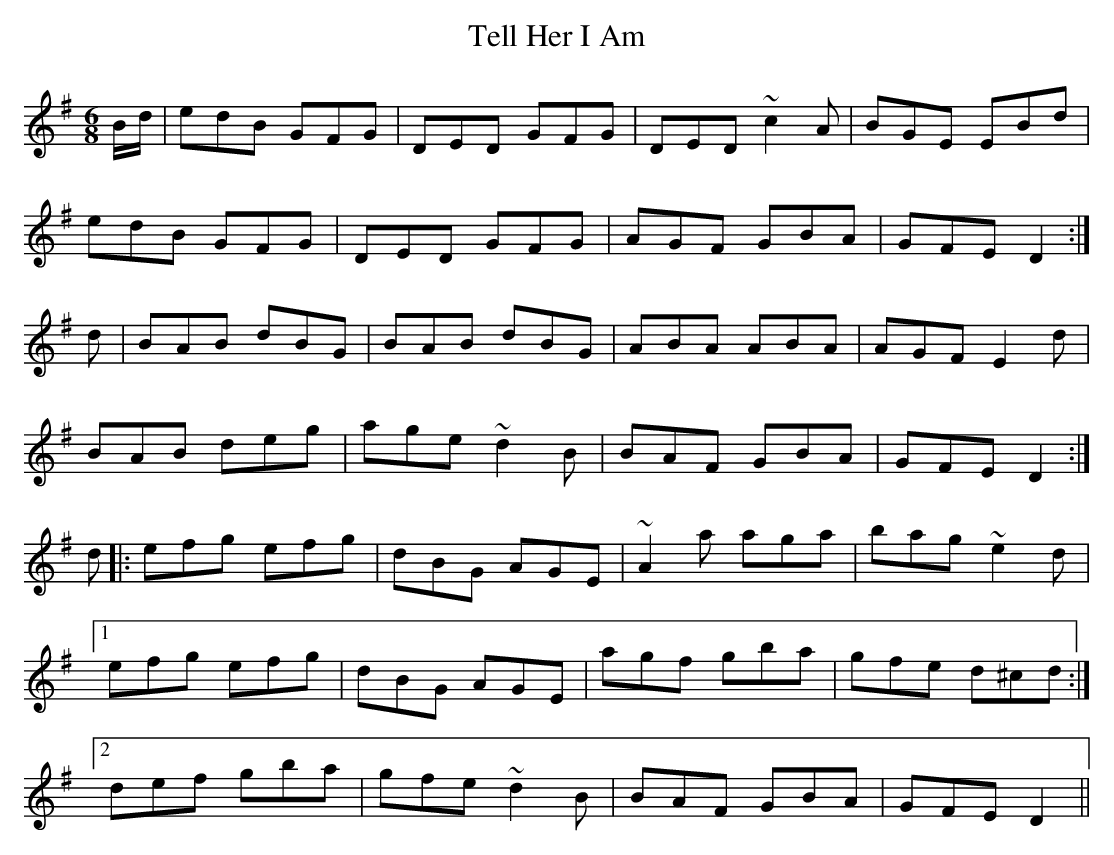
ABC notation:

X:1
T:Tell Her I Am
E:9
M:6/8
K:DMix
B/2d/2|edB GFG|DED GFG|DED ~c2A|BGE EBd|
edB GFG|DED GFG|AGF GBA|GFE D2:|
d|BAB dBG|BAB dBG|ABA ABA|AGF E2d|
BAB deg|age ~d2B|BAF GBA|GFE D2:|
d|:efg efg|dBG AGE|~A2 a aga|bag ~e2 d|1
efg efg|dBG AGE|agf gba|gfe d^cd:|2
def gba|gfe ~d2B|BAF GBA|GFE D2||**
